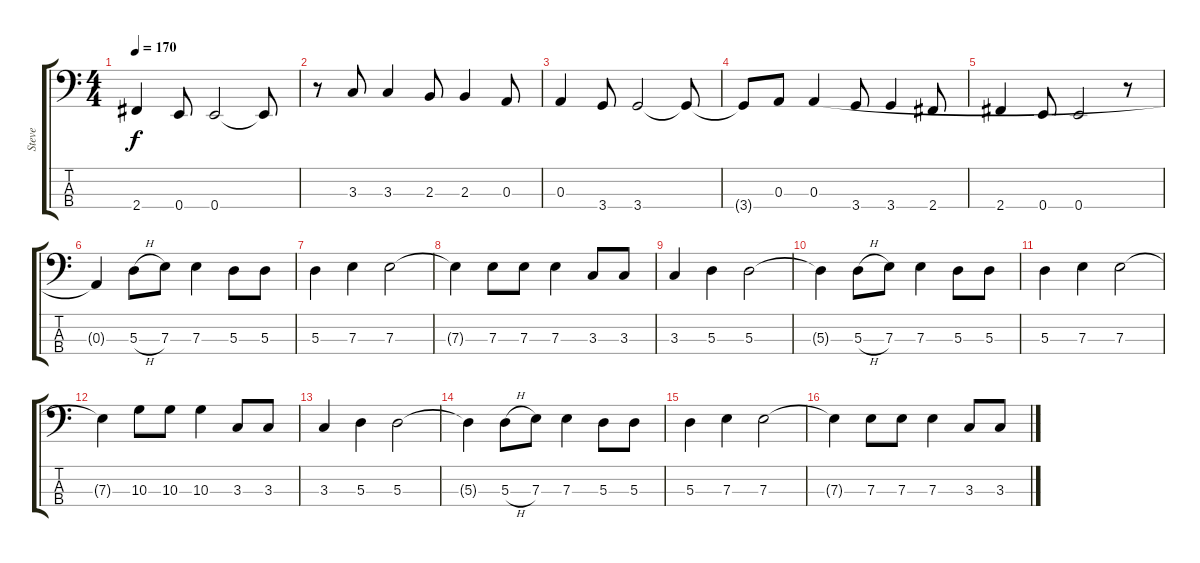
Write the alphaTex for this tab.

\track ("Steve" "Steve") {instrument electricbassfinger}
\staff {score tabs}
\tuning (G2 D2 A1 E1) {hide}
\ts (4 4)
\tempo 170
\clef f4
\ks c
2.4.4{dy f} 0.4.8 0.4.2 0.4{t}.8 |
r.8 3.3.8 3.3.4 2.3.8 2.3.4 0.3.8 |
0.3.4 3.4.8 3.4.2 3.4{t}.8 |
3.4{t}.8 0.3.8 0.3.4 3.4.8 3.4.4 2.4.8 |
2.4.4 0.4.8 0.4.2 r.8 |
0.3{t}.4 5.3{h}.8 7.3.8 7.3.4 5.3.8 5.3.8 |
5.3.4 7.3.4 7.3.2 |
7.3{t}.4 7.3.8 7.3.8 7.3.4 3.3.8 3.3.8 |
3.3.4 5.3.4 5.3.2 |
5.3{t}.4 5.3{h}.8 7.3.8 7.3.4 5.3.8 5.3.8 |
5.3.4 7.3.4 7.3.2 |
7.3{t}.4 10.3.8 10.3.8 10.3.4 3.3.8 3.3.8 |
3.3.4 5.3.4 5.3.2 |
5.3{t}.4 5.3{h}.8 7.3.8 7.3.4 5.3.8 5.3.8 |
5.3.4 7.3.4 7.3.2 |
7.3{t}.4 7.3.8 7.3.8 7.3.4 3.3.8 3.3.8
